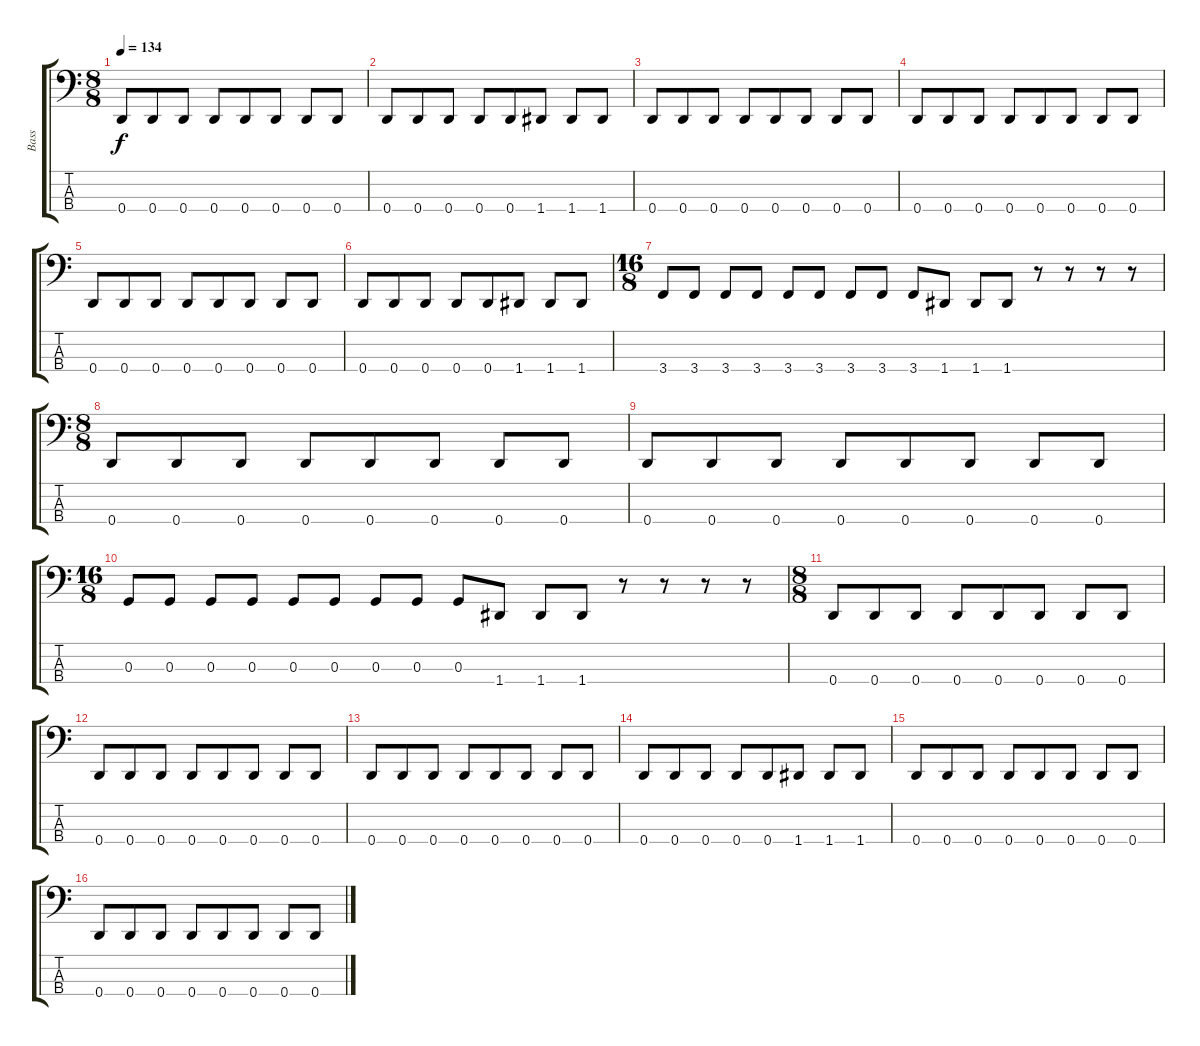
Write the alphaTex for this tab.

\track ("Bass" "Bass") {instrument electricbassfinger}
\staff {score tabs}
\tuning (F2 C2 G1 D1) {hide}
\ts (8 8)
\tempo 134
\clef f4
\ks c
0.4.8{dy f} 0.4.8 0.4.8 0.4.8 0.4.8 0.4.8 0.4.8 0.4.8 |
0.4.8 0.4.8 0.4.8 0.4.8 0.4.8 1.4.8 1.4.8 1.4.8 |
0.4.8 0.4.8 0.4.8 0.4.8 0.4.8 0.4.8 0.4.8 0.4.8 |
0.4.8 0.4.8 0.4.8 0.4.8 0.4.8 0.4.8 0.4.8 0.4.8 |
0.4.8 0.4.8 0.4.8 0.4.8 0.4.8 0.4.8 0.4.8 0.4.8 |
0.4.8 0.4.8 0.4.8 0.4.8 0.4.8 1.4.8 1.4.8 1.4.8 |
\ts (16 8)
3.4.8 3.4.8 3.4.8 3.4.8 3.4.8 3.4.8 3.4.8 3.4.8 3.4.8 1.4.8 1.4.8 1.4.8 r.8 r.8 r.8 r.8 |
\ts (8 8)
0.4.8 0.4.8 0.4.8 0.4.8 0.4.8 0.4.8 0.4.8 0.4.8 |
0.4.8 0.4.8 0.4.8 0.4.8 0.4.8 0.4.8 0.4.8 0.4.8 |
\ts (16 8)
0.3.8 0.3.8 0.3.8 0.3.8 0.3.8 0.3.8 0.3.8 0.3.8 0.3.8 1.4.8 1.4.8 1.4.8 r.8 r.8 r.8 r.8 |
\ts (8 8)
0.4.8 0.4.8 0.4.8 0.4.8 0.4.8 0.4.8 0.4.8 0.4.8 |
0.4.8 0.4.8 0.4.8 0.4.8 0.4.8 0.4.8 0.4.8 0.4.8 |
0.4.8 0.4.8 0.4.8 0.4.8 0.4.8 0.4.8 0.4.8 0.4.8 |
0.4.8 0.4.8 0.4.8 0.4.8 0.4.8 1.4.8 1.4.8 1.4.8 |
0.4.8 0.4.8 0.4.8 0.4.8 0.4.8 0.4.8 0.4.8 0.4.8 |
0.4.8 0.4.8 0.4.8 0.4.8 0.4.8 0.4.8 0.4.8 0.4.8
